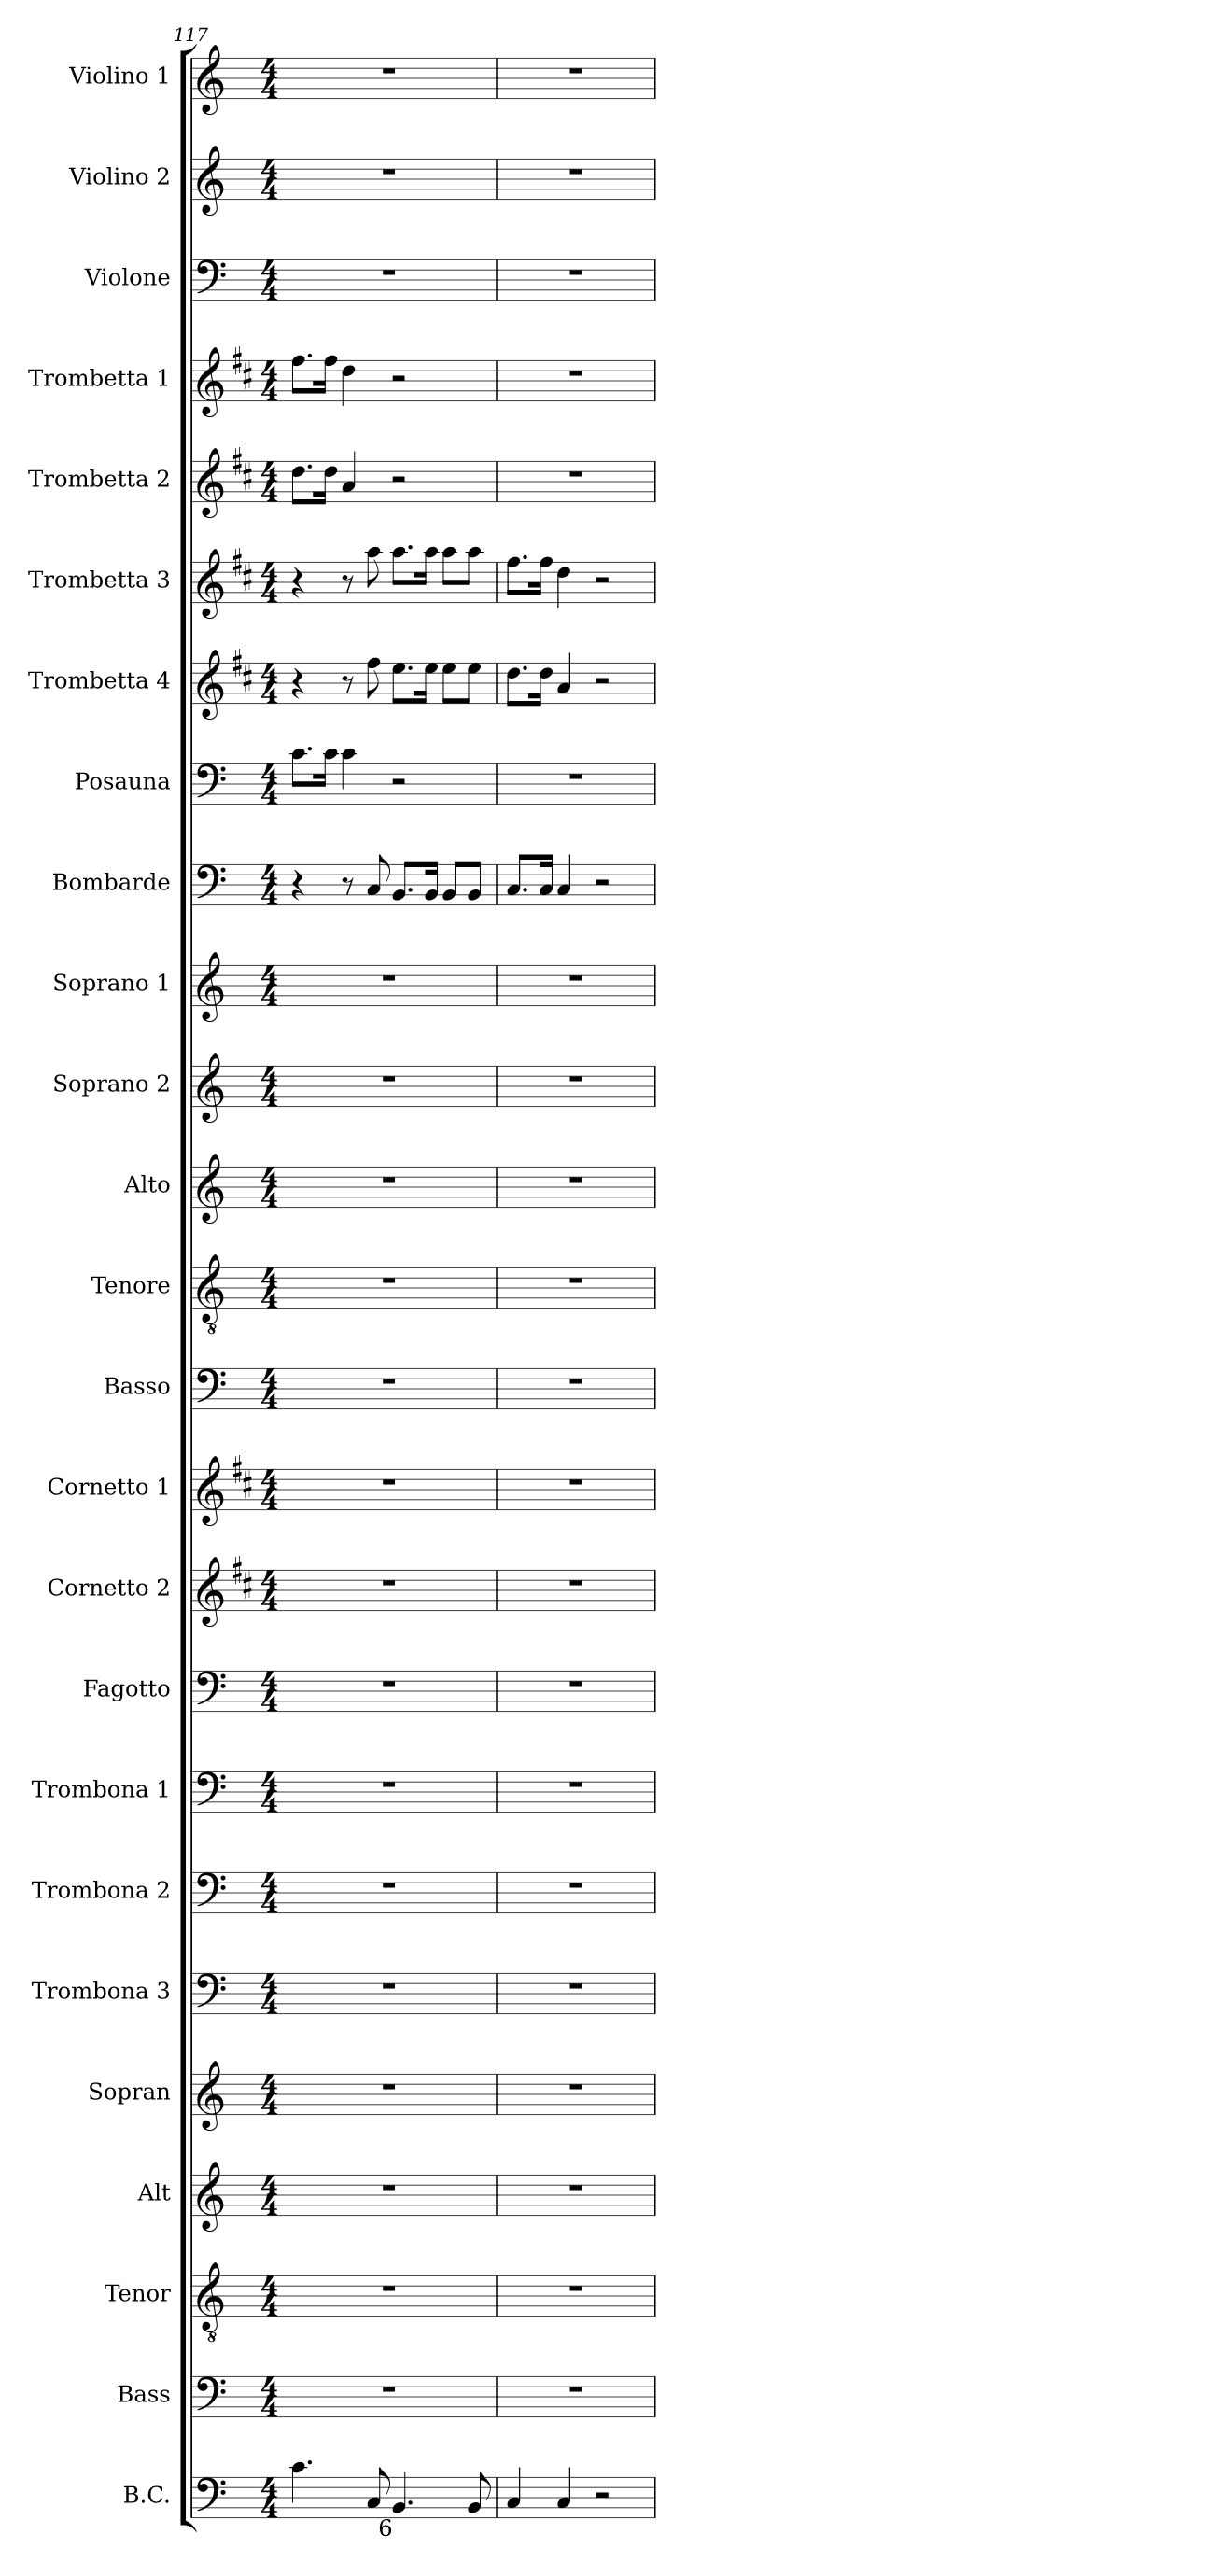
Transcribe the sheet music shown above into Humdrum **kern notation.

**kern	**kern	**kern	**kern	**kern	**kern	**kern	**kern	**kern	**kern	**kern	**kern	**kern	**kern	**kern	**kern	**kern	**kern	**kern	**kern	**kern	**kern	**kern	**kern	**kern
*part25	*part24	*part23	*part22	*part21	*part20	*part19	*part18	*part17	*part16	*part15	*part14	*part13	*part12	*part11	*part10	*part9	*part8	*part7	*part6	*part5	*part4	*part3	*part2	*part1
*staff25	*staff24	*staff23	*staff22	*staff21	*staff20	*staff19	*staff18	*staff17	*staff16	*staff15	*staff14	*staff13	*staff12	*staff11	*staff10	*staff9	*staff8	*staff7	*staff6	*staff5	*staff4	*staff3	*staff2	*staff1
*I"B.C.	*I"Bass	*I"Tenor	*I"Alt	*I"Sopran	*I"Trombona 3	*I"Trombona 2	*I"Trombona 1	*I"Fagotto	*I"Cornetto 2	*I"Cornetto 1	*I"Basso	*I"Tenore	*I"Alto	*I"Soprano 2	*I"Soprano 1	*I"Bombarde	*I"Posauna	*I"Trombetta 4	*I"Trombetta 3	*I"Trombetta 2	*I"Trombetta 1	*I"Violone	*I"Violino 2	*I"Violino 1
*I'B.C.	*I'B.	*I'T.	*I'A.	*I'S.	*I'Tbn. 2	*I'Tbn. 2	*I'Tbn. 1	*I'Fag.	*I'Cor. 2	*I'Cor. 1	*I'B.	*I'T.	*I'A.	*I'S.	*I'S.	*	*	*	*	*	*	*	*I'Vl. 2	*I'Vl. 1
*clefF4	*clefF4	*clefGv2	*clefG2	*clefG2	*clefF4	*clefF4	*clefF4	*clefF4	*clefG2	*clefG2	*clefF4	*clefGv2	*clefG2	*clefG2	*clefG2	*clefF4	*clefF4	*clefG2	*clefG2	*clefG2	*clefG2	*clefF4	*clefG2	*clefG2
*	*	*ITrd7c12	*	*	*	*	*	*	*ITrd1c2	*ITrd1c2	*	*ITrd7c12	*	*	*	*	*	*ITrd1c2	*ITrd1c2	*ITrd1c2	*ITrd1c2	*	*	*
*k[]	*k[]	*k[]	*k[]	*k[]	*k[]	*k[]	*k[]	*k[]	*k[]	*k[]	*k[]	*k[]	*k[]	*k[]	*k[]	*k[]	*k[]	*k[]	*k[]	*k[]	*k[]	*k[]	*k[]	*k[]
*C:	*C:	*C:	*C:	*C:	*C:	*C:	*C:	*C:	*C:	*C:	*C:	*C:	*C:	*C:	*C:	*C:	*C:	*C:	*C:	*C:	*C:	*C:	*C:	*C:
*M4/4	*M4/4	*M4/4	*M4/4	*M4/4	*M4/4	*M4/4	*M4/4	*M4/4	*M4/4	*M4/4	*M4/4	*M4/4	*M4/4	*M4/4	*M4/4	*M4/4	*M4/4	*M4/4	*M4/4	*M4/4	*M4/4	*M4/4	*M4/4	*M4/4
=117	=117	=117	=117	=117	=117	=117	=117	=117	=117	=117	=117	=117	=117	=117	=117	=117	=117	=117	=117	=117	=117	=117	=117	=117
4.ci\	1r	1r	1r	1r	1r	1r	1r	1r	1r	1r	1r	1r	1r	1r	1r	4r	8.ci\L	4r	4r	8.cci\L	8.eei\L	1r	1r	1r
.	.	.	.	.	.	.	.	.	.	.	.	.	.	.	.	.	16ci\Jk	.	.	16cci\Jk	16eei\Jk	.	.	.
.	.	.	.	.	.	.	.	.	.	.	.	.	.	.	.	8r	4ci\	8r	8r	4gi/	4cci\	.	.	.
8Ci/	.	.	.	.	.	.	.	.	.	.	.	.	.	.	.	8Ci/	.	8eei\	8ggi\	.	.	.	.	.
!LO:TX:b:rj:t=6	!	!	!	!	!	!	!	!	!	!	!	!	!	!	!	!	!	!	!	!	!	!	!	!
4.BBi/	.	.	.	.	.	.	.	.	.	.	.	.	.	.	.	8.BBi/L	2r	8.ddi\L	8.ggi\L	2r	2r	.	.	.
.	.	.	.	.	.	.	.	.	.	.	.	.	.	.	.	16BBi/Jk	.	16ddi\Jk	16ggi\Jk	.	.	.	.	.
.	.	.	.	.	.	.	.	.	.	.	.	.	.	.	.	8BBi/L	.	8ddi\L	8ggi\L	.	.	.	.	.
8BBi/	.	.	.	.	.	.	.	.	.	.	.	.	.	.	.	8BBi/J	.	8ddi\J	8ggi\J	.	.	.	.	.
=118	=118	=118	=118	=118	=118	=118	=118	=118	=118	=118	=118	=118	=118	=118	=118	=118	=118	=118	=118	=118	=118	=118	=118	=118
4Ci/	1r	1r	1r	1r	1r	1r	1r	1r	1r	1r	1r	1r	1r	1r	1r	8.Ci/L	1r	8.cci\L	8.eei\L	1r	1r	1r	1r	1r
.	.	.	.	.	.	.	.	.	.	.	.	.	.	.	.	16Ci/Jk	.	16cci\Jk	16eei\Jk	.	.	.	.	.
4Ci/	.	.	.	.	.	.	.	.	.	.	.	.	.	.	.	4Ci/	.	4gi/	4cci\	.	.	.	.	.
2r	.	.	.	.	.	.	.	.	.	.	.	.	.	.	.	2r	.	2r	2r	.	.	.	.	.
=	=	=	=	=	=	=	=	=	=	=	=	=	=	=	=	=	=	=	=	=	=	=	=	=
*-	*-	*-	*-	*-	*-	*-	*-	*-	*-	*-	*-	*-	*-	*-	*-	*-	*-	*-	*-	*-	*-	*-	*-	*-
